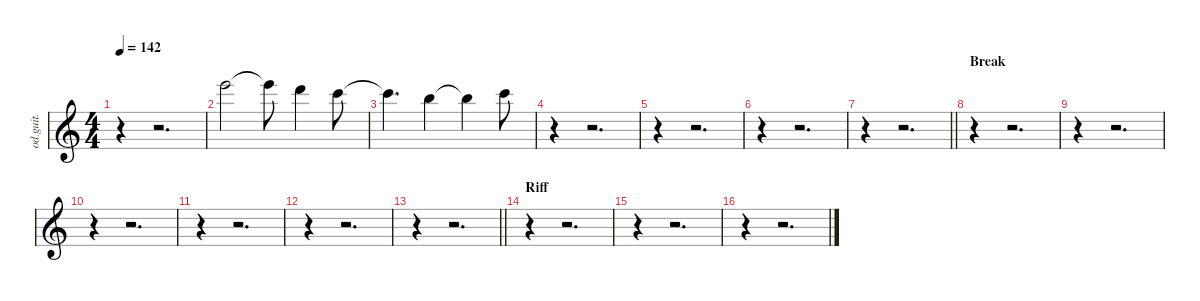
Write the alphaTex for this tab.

\defaultSystemsLayout 4
\hideDynamics
\bracketExtendMode nobrackets
\otherSystemsTrackNameOrientation horizontal
\track ("Vocals 2" "od.guit.") {mute instrument overdrivenguitar}
\staff {score}
\tuning (E4 B3 G3 D3 A2 E2)
\ts (4 4)
\tempo 142
\clef g2
\ks c
r.4{dy f beam Down} r.2{d beam Down} |
12.1.2{beam Down} 12.1{t}.8{beam Down} 10.1.4{beam Down} 8.1.8{beam Down} |
8.1{t}.4{d beam Down} 7.1.4{beam Down} 7.1{t}.4{beam Down} 8.1.8{beam Down} |
r.4{beam Down} r.2{d beam Down} |
r.4{beam Down} r.2{d beam Down} |
r.4{beam Down} r.2{d beam Down} |
\barLineRight lightlight
r.4{beam Down} r.2{d beam Down} |
\section ("" "Break")
r.4{beam Down} r.2{d beam Down} |
r.4{beam Down} r.2{d beam Down} |
r.4{beam Down} r.2{d beam Down} |
r.4{beam Down} r.2{d beam Down} |
r.4{beam Down} r.2{d beam Down} |
\barLineRight lightlight
r.4{beam Down} r.2{d beam Down} |
\section ("" "Riff")
r.4{beam Down} r.2{d beam Down} |
r.4{beam Down} r.2{d beam Down} |
r.4{beam Down} r.2{d beam Down}
